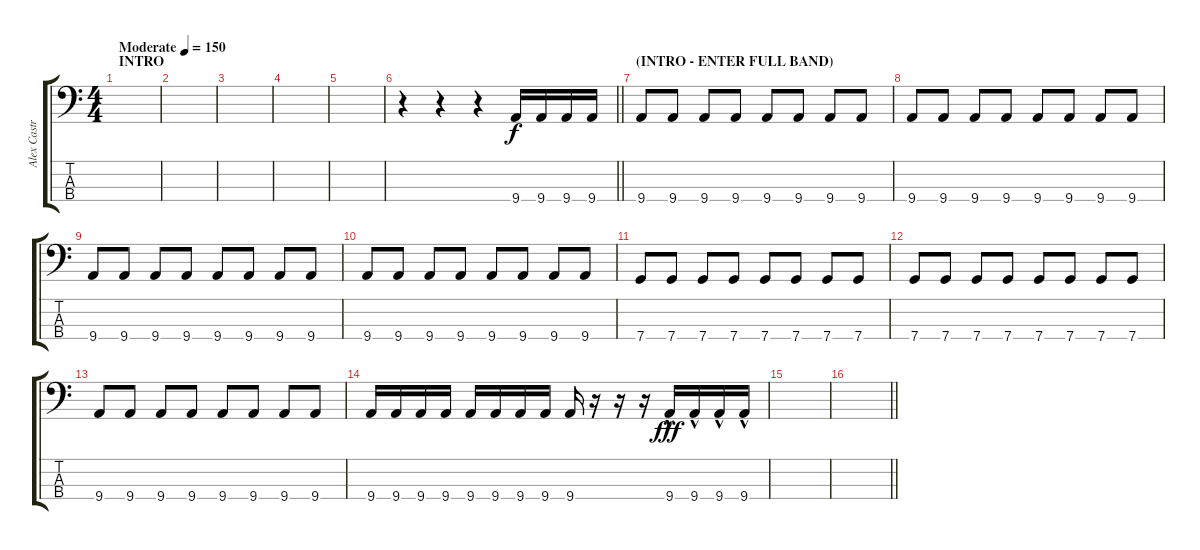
\track ("Alex Castricum" "Alex Castr") {instrument electricbassfinger}
\staff {score tabs}
\tuning (F2 C2 G1 C1) {hide}
\ts (4 4)
\section ("" "INTRO")
\tempo (150 "Moderate")
\clef f4
\ks c
|
|
|
|
|
\barLineRight lightlight
r.4 r.4 r.4 9.4.16 9.4.16 9.4.16 9.4.16 |
\section ("" "(INTRO - ENTER FULL BAND)")
9.4.8 9.4.8 9.4.8 9.4.8 9.4.8 9.4.8 9.4.8 9.4.8 |
9.4.8 9.4.8 9.4.8 9.4.8 9.4.8 9.4.8 9.4.8 9.4.8 |
9.4.8 9.4.8 9.4.8 9.4.8 9.4.8 9.4.8 9.4.8 9.4.8 |
9.4.8 9.4.8 9.4.8 9.4.8 9.4.8 9.4.8 9.4.8 9.4.8 |
7.4.8 7.4.8 7.4.8 7.4.8 7.4.8 7.4.8 7.4.8 7.4.8 |
7.4.8 7.4.8 7.4.8 7.4.8 7.4.8 7.4.8 7.4.8 7.4.8 |
9.4.8 9.4.8 9.4.8 9.4.8 9.4.8 9.4.8 9.4.8 9.4.8 |
9.4.16 9.4.16 9.4.16 9.4.16 9.4.16 9.4.16 9.4.16 9.4.16 9.4.16 r.16 r.16 r.16 9.4{hac}.16{dy fff} 9.4{hac}.16 9.4{hac}.16 9.4{hac}.16 |
|
\barLineRight lightlight
